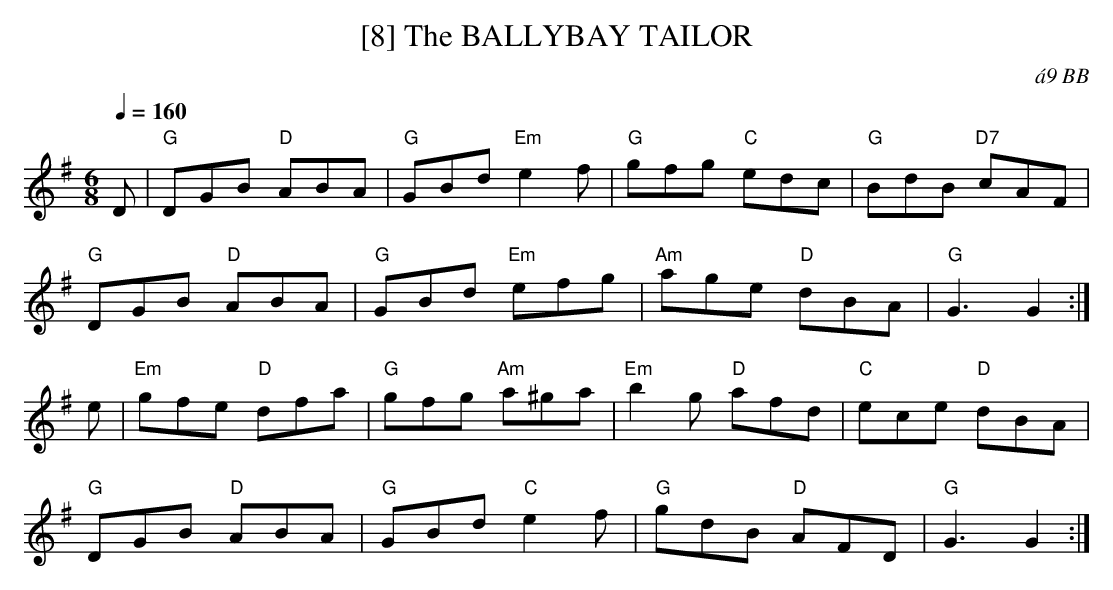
X:1
T:[8] The BALLYBAY TAILOR
C:\'a9 BB
Q:1/4=160
L:1/8
M:6/8
K:G
D|"G"DGB "D"ABA|"G"GBd "Em"e2f|"G"gfg "C"edc|"G"BdB "D7"cAF|
"G"DGB "D"ABA|"G"GBd "Em"efg|"Am"age "D"dBA|"G"G3 G2 :|
e|"Em"gfe "D"dfa|"G"gfg "Am"a^ga|"Em"b2g "D"afd|"C"ece "D"dBA|
"G"DGB "D"ABA|"G"GBd "C"e2f|"G"gdB "D"AFD|"G"G3 G2 :|
